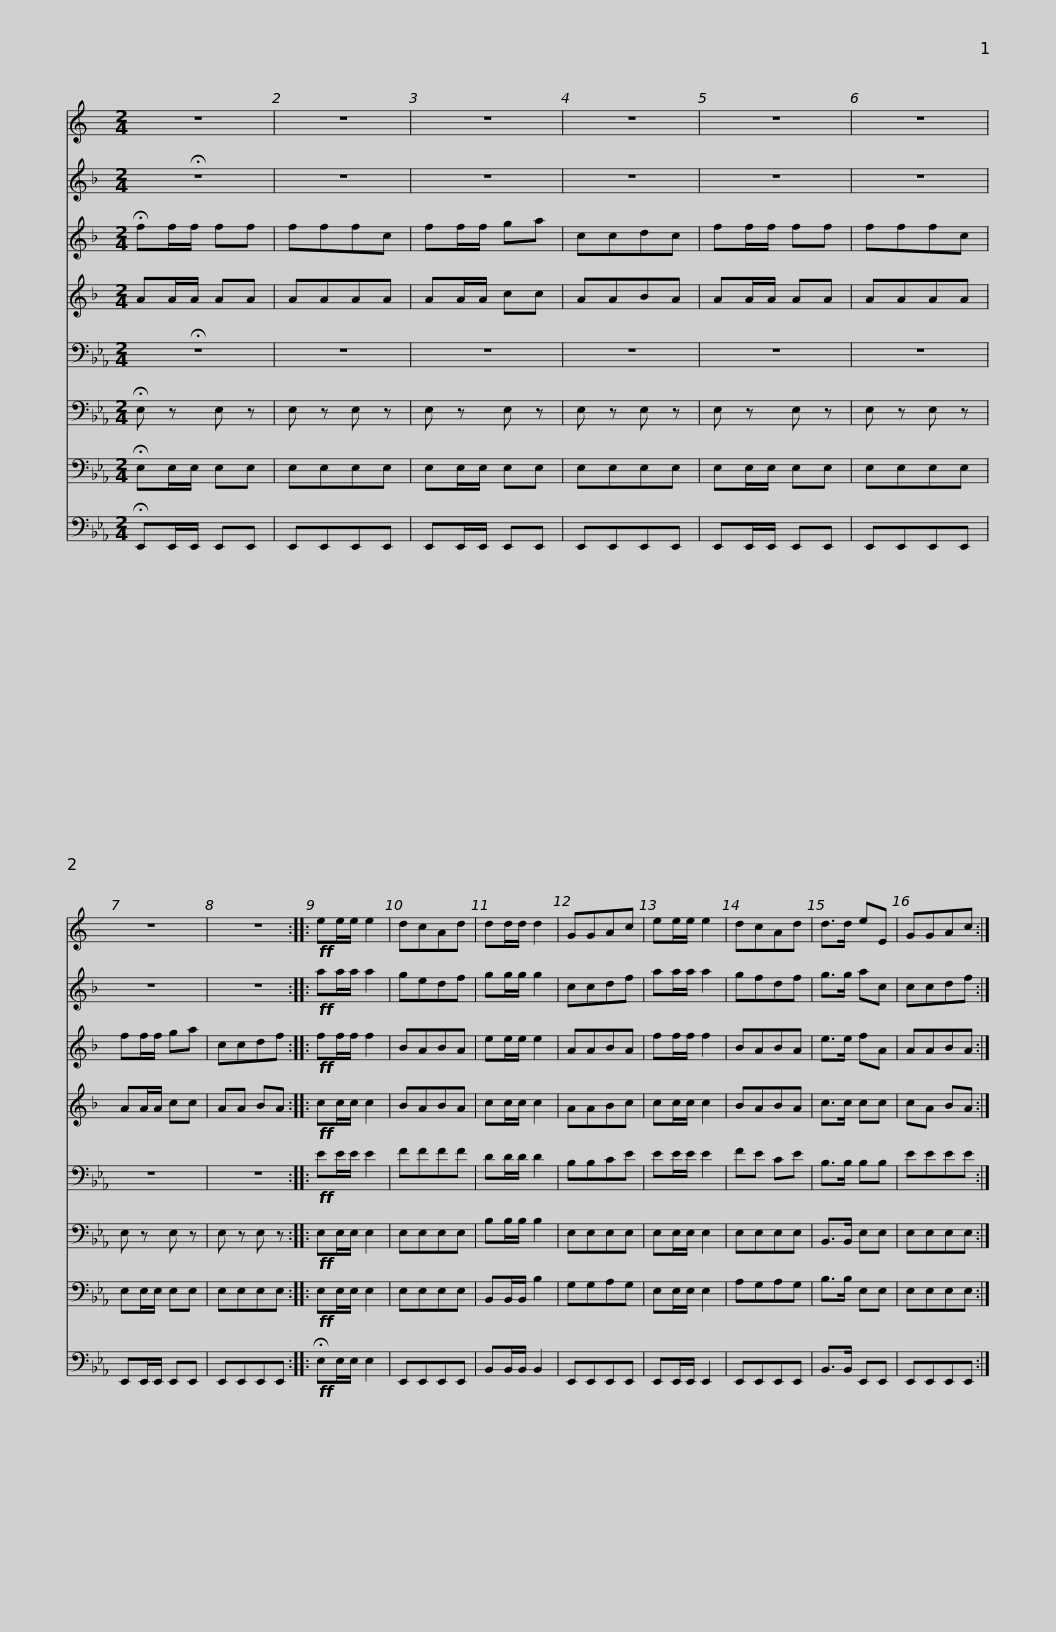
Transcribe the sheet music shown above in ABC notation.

X:1
%%score 1 2 3 4 5 6 7 8
L:1/8
M:2/4
I:linebreak $
K:C
V:1 treble
V:2 treble
V:3 treble
V:4 treble
V:5 bass
V:6 bass
V:7 bass
V:8 bass
V:1
 z4 | z4 | z4 | z4 | z4 | %5
 z4 |$ z4 | z4 ::!ff! ee/e/ e2 | dcAd | %10
 dd/d/ d2 | GGAc | ee/e/ e2 |$ dcAd | d>d eE | %15
 GGAc :| %16
V:2
[K:F] !fermata!z4 | z4 | z4 | z4 | z4 | %5
 z4 |$ z4 | z4 ::!ff! aa/a/ a2 | gedf | %10
 gg/g/ g2 | ccdf | aa/a/ a2 |$ gfdf | g>g ac | %15
 ccdf :| %16
V:3
[K:F] !fermata!ff/f/ ff | fffc | ff/f/ ga | ccdc | ff/f/ ff | %5
 fffc |$ ff/f/ ga | ccdf ::!ff! ff/f/ f2 | BABA | %10
 ee/e/ e2 | AABA | ff/f/ f2 |$ BABA | e>e fA | %15
 AABA :| %16
V:4
[K:F] AA/A/ AA | AAAA | AA/A/ cc | AABA | AA/A/ AA | %5
 AAAA |$ AA/A/ cc | AA BA ::!ff! cc/c/ c2 | BABA | %10
 cc/c/ c2 | AABc | cc/c/ c2 |$ BABA | c>c cc | %15
 cA BA :| %16
V:5
[K:Eb] !fermata!z4 | z4 | z4 | z4 | z4 | %5
 z4 |$ z4 | z4 ::!ff! EE/E/ E2 | FFFF | %10
 DD/D/ D2 | B,B,CE | EE/E/ E2 |$ FE CE | B,>B, B,B, | %15
 EEEE :| %16
V:6
[K:Eb] !fermata!E, z E, z | E, z E, z | E, z E, z | E, z E, z | E, z E, z | %5
 E, z E, z |$ E, z E, z | E, z E, z ::!ff! E,E,/E,/ E,2 | E,E,E,E, | %10
 B,B,/B,/ B,2 | E,E,E,E, | E,E,/E,/ E,2 |$ E,E,E,E, | B,,>B,, E,E, | %15
 E,E,E,E, :| %16
V:7
[K:Eb] !fermata!E,E,/E,/ E,E, | E,E,E,E, | E,E,/E,/ E,E, | E,E,E,E, | E,E,/E,/ E,E, | %5
 E,E,E,E, |$ E,E,/E,/ E,E, | E,E,E,E, ::!ff! E,E,/E,/ E,2 | E,E,E,E, | %10
 B,,B,,/B,,/ B,2 | G,G,A,G, | E,E,/E,/ E,2 |$ A,G,A,G, | B,>B, E,E, | %15
 E,E,E,E, :| %16
V:8
[K:Eb] !fermata!E,,E,,/E,,/ E,,E,, | E,,E,,E,,E,, | E,,E,,/E,,/ E,,E,, | E,,E,,E,,E,, | E,,E,,/E,,/ E,,E,, | %5
 E,,E,,E,,E,, |$ E,,E,,/E,,/ E,,E,, | E,,E,,E,,E,, ::!ff! !fermata!E,E,/E,/ E,2 | E,,E,,E,,E,, | %10
 B,,B,,/B,,/ B,,2 | E,,E,,E,,E,, | E,,E,,/E,,/ E,,2 |$ E,,E,,E,,E,, | B,,>B,, E,,E,, | %15
 E,,E,,E,,E,, :| %16
